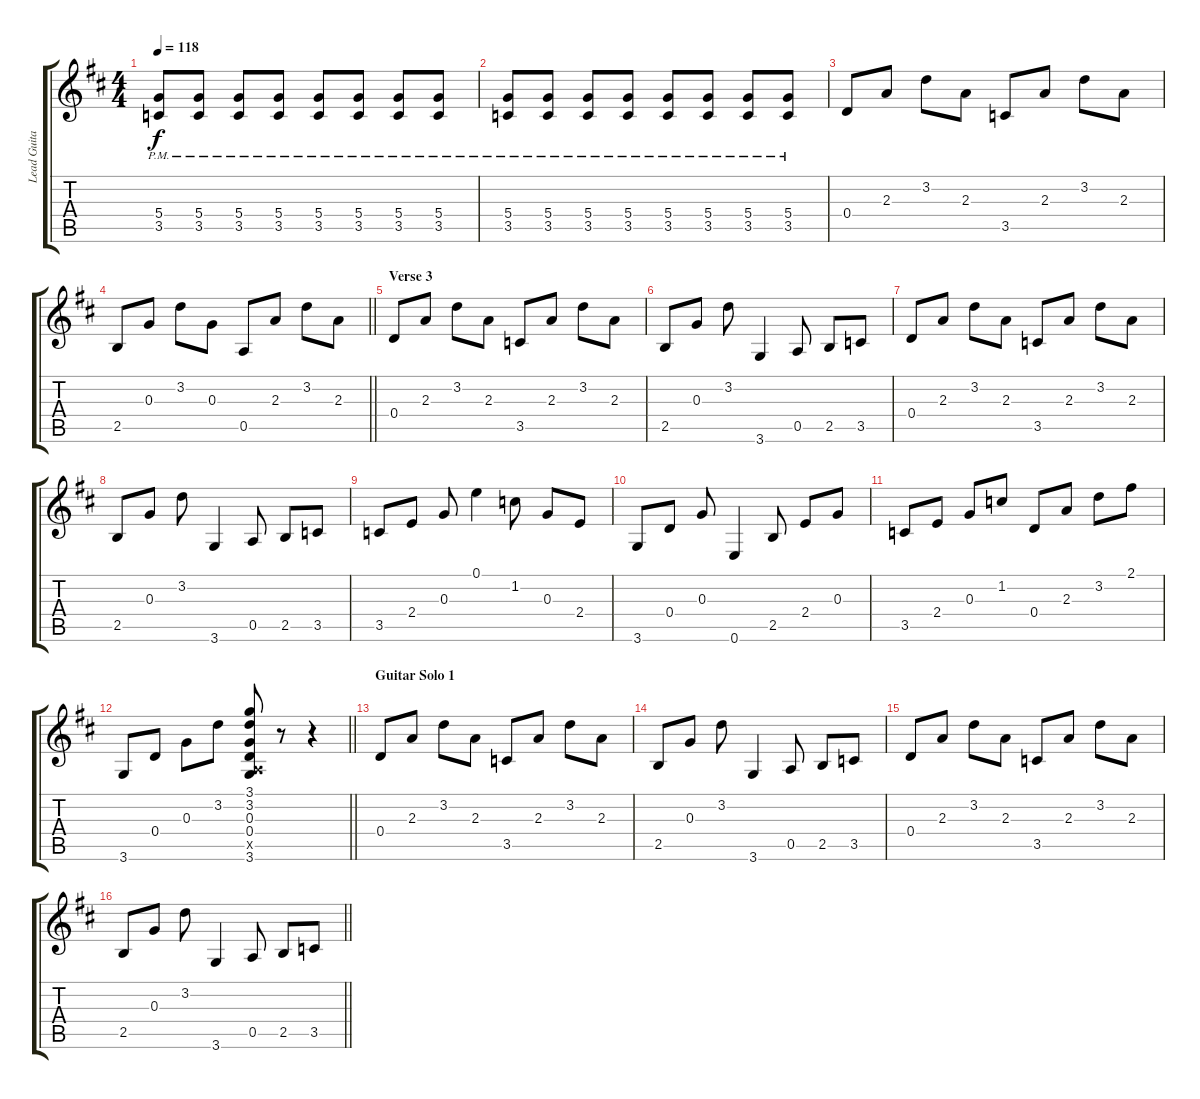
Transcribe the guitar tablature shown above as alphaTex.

\track ("Lead Guitar" "Lead Guita") {instrument electricguitarclean}
\staff {score tabs}
\tuning (E4 B3 G3 D3 A2 E2) {hide}
\ts (4 4)
\tempo 118
\clef g2
\ks d
(5.4{pm} 3.5{pm}).8{dy f} (5.4{pm} 3.5{pm}).8 (5.4{pm} 3.5{pm}).8 (5.4{pm} 3.5{pm}).8 (5.4{pm} 3.5{pm}).8 (5.4{pm} 3.5{pm}).8 (5.4{pm} 3.5{pm}).8 (5.4{pm} 3.5{pm}).8 |
(5.4{pm} 3.5{pm}).8 (5.4{pm} 3.5{pm}).8 (5.4{pm} 3.5{pm}).8 (5.4{pm} 3.5{pm}).8 (5.4{pm} 3.5{pm}).8 (5.4{pm} 3.5{pm}).8 (5.4{pm} 3.5{pm}).8 (5.4{pm} 3.5{pm}).8 |
0.4.8{volume 14} 2.3.8 3.2.8 2.3.8 3.5.8 2.3.8 3.2.8 2.3.8 |
\barLineRight lightlight
2.5.8 0.3.8 3.2.8 0.3.8 0.5.8 2.3.8 3.2.8 2.3.8 |
\section ("" "Verse 3")
0.4.8 2.3.8 3.2.8 2.3.8 3.5.8 2.3.8 3.2.8 2.3.8 |
2.5.8 0.3.8 3.2.8 3.6.4 0.5.8 2.5.8 3.5.8 |
0.4.8 2.3.8 3.2.8 2.3.8 3.5.8 2.3.8 3.2.8 2.3.8 |
2.5.8 0.3.8 3.2.8 3.6.4 0.5.8 2.5.8 3.5.8 |
3.5.8 2.4.8 0.3.8 0.1.4 1.2.8 0.3.8 2.4.8 |
3.6.8 0.4.8 0.3.8 0.6.4 2.5.8 2.4.8 0.3.8 |
3.5.8 2.4.8 0.3.8 1.2.8 0.4.8 2.3.8 3.2.8 2.1.8 |
\barLineRight lightlight
3.6.8 0.4.8 0.3.8 3.2.8 (3.1 3.2 0.3 0.4 0.5{x} 3.6).8 r.8 r.4 |
\section ("" "Guitar Solo 1")
0.4.8 2.3.8 3.2.8 2.3.8 3.5.8 2.3.8 3.2.8 2.3.8 |
2.5.8 0.3.8 3.2.8 3.6.4 0.5.8 2.5.8 3.5.8 |
0.4.8 2.3.8 3.2.8 2.3.8 3.5.8 2.3.8 3.2.8 2.3.8 |
\barLineRight lightlight
2.5.8 0.3.8 3.2.8 3.6.4 0.5.8 2.5.8 3.5.8
